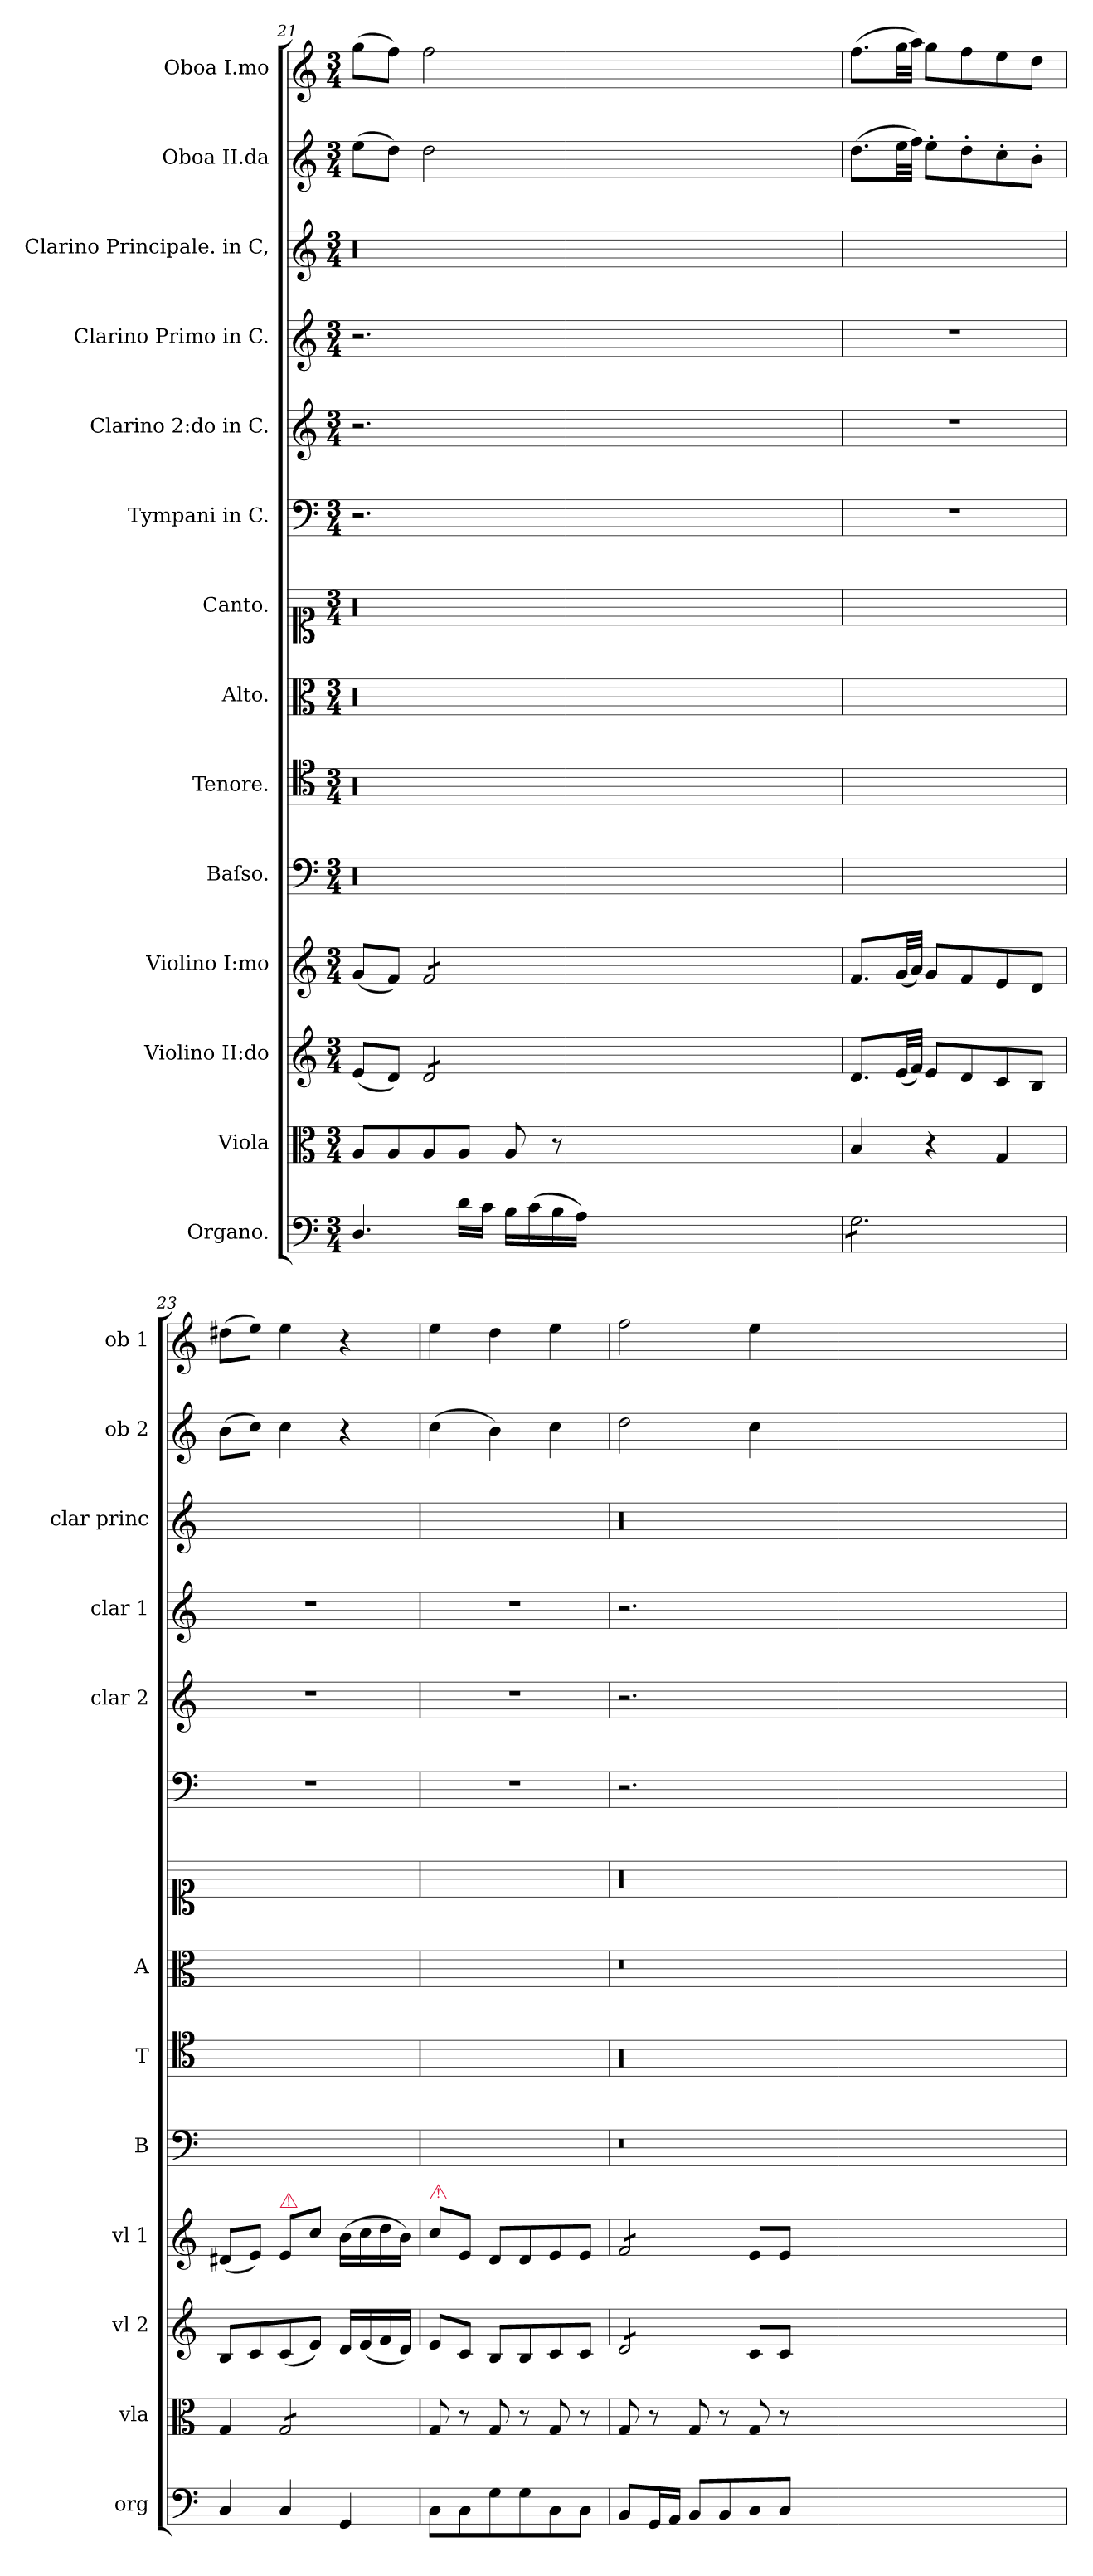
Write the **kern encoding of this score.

**kern	**kern	**kern	**kern	**kern	**kern	**kern	**kern	**kern	**kern	**kern	**kern	**kern	**kern
*part14	*part13	*part12	*part11	*part10	*part9	*part8	*part7	*part6	*part5	*part4	*part3	*part2	*part1
*staff14	*staff13	*staff12	*staff11	*staff10	*staff9	*staff8	*staff7	*staff6	*staff5	*staff4	*staff3	*staff2	*staff1
*I"Organo.	*I"Viola	*I"Violino II:do	*I"Violino I:mo	*I"Baſso.	*I"Tenore.	*I"Alto.	*I"Canto.	*I"Tympani in C.	*I"Clarino 2:do in C.	*I"Clarino Primo in C.	*I"Clarino Principale. in C,	*I"Oboa II.da	*I"Oboa I.mo
*I'org	*I'vla	*I'vl 2	*I'vl 1	*I'B	*I'T	*I'A	*	*	*I'clar 2	*I'clar 1	*I'clar princ	*I'ob 2	*I'ob 1
*clefF4	*clefC3	*clefG2	*clefG2	*clefF4	*clefC4	*clefC3	*clefC1	*clefF4	*clefG2	*clefG2	*clefG2	*clefG2	*clefG2
*k[]	*k[]	*k[]	*k[]	*k[]	*k[]	*k[]	*k[]	*k[]	*k[]	*k[]	*k[]	*k[]	*k[]
*M3/4	*M3/4	*M3/4	*M3/4	*M3/4	*M3/4	*M3/4	*M3/4	*M3/4	*M3/4	*M3/4	*M3/4	*M3/4	*M3/4
=21	=21	=21	=21	=21	=21	=21	=21	=21	=21	=21	=21	=21	=21
!	!	!	!	!LO:N:vis=00	!LO:N:vis=00	!LO:N:vis=00	!LO:N:vis=00	!	!	!	!LO:N:vis=00	!	!
4.D/	8A/L	(8e/L	(8g/L	0.r	0.r	0.r	0.r	2.r	2.r	2.r	0.r	(8ee\L	(8gg\L
.	8A/	8d/J)	8f/J)	.	.	.	.	.	.	.	.	8dd\J)	8ff\J)
*	*	*tremolo	*	*	*	*	*	*	*	*	*	*	*
*	*	*	*tremolo	*	*	*	*	*	*	*	*	*	*
.	8A/	8d/L	8f/L	.	.	.	.	.	.	.	.	2dd\	2ff\
16d\LL	8A/J	8d/	8f/	.	.	.	.	.	.	.	.	.	.
16c\JJ	.	.	.	.	.	.	.	.	.	.	.	.	.
16B\LL	8A/	8d/	8f/	.	.	.	.	.	.	.	.	.	.
(16c\	.	.	.	.	.	.	.	.	.	.	.	.	.
16B\	8r	8d/J	8f/J	.	.	.	.	.	.	.	.	.	.
*	*	*	*Xtremolo	*	*	*	*	*	*	*	*	*	*
*	*	*Xtremolo	*	*	*	*	*	*	*	*	*	*	*
16A\JJ)	.	.	.	.	.	.	.	.	.	.	.	.	.
0ryy	0ryy	0ryy	0ryy	.	.	.	.	0ryy	0ryy	0ryy	.	0ryy	0ryy
4ryy	4ryy	4ryy	4ryy	.	.	.	.	4ryy	4ryy	4ryy	.	4ryy	4ryy
=22	=22	=22	=22	=22	=22	=22	=22	=22	=22	=22	=22	=22	=22
*tremolo	*	*	*	*	*	*	*	*	*	*	*	*	*
8G\L	4B/	8.d/L	8.f/L	2.ryy	2.ryy	2.ryy	2.ryy	2.r	2.r	2.r	2.ryy	(8.dd\L	(8.ff\L
8G\	.	.	.	.	.	.	.	.	.	.	.	.	.
.	.	(32e/LL	(32g/LL	.	.	.	.	.	.	.	.	32ee\LL	32gg\LL
.	.	32f/JJJ)	32a/JJJ)	.	.	.	.	.	.	.	.	32ff\JJJ)	32aa\JJJ)
8G\	4r	8e/L	8g/L	.	.	.	.	.	.	.	.	8ee'\L	8gg\L
8G\	.	8d/	8f/	.	.	.	.	.	.	.	.	8dd'\	8ff\
8G\	4G/	8c/	8e/	.	.	.	.	.	.	.	.	8cc'\	8ee\
8G\J	.	8B/J	8d/J	.	.	.	.	.	.	.	.	8b'\J	8dd\J
*Xtremolo	*	*	*	*	*	*	*	*	*	*	*	*	*
=23	=23	=23	=23	=23	=23	=23	=23	=23	=23	=23	=23	=23	=23
4C/	4G/	8B/L	(8d#X/L	2.ryy	2.ryy	2.ryy	2.ryy	2.r	2.r	2.r	2.ryy	(8b\L	(8dd#X\L
.	.	8c/	8e/J)	.	.	.	.	.	.	.	.	8cc\J)	8ee\J)
!	!	!	!LO:TX:a:color=crimson:t=⚠	!	!	!	!	!	!	!	!	!	!
*	*tremolo	*	*	*	*	*	*	*	*	*	*	*	*
4C/	8G/L	(8c/	8e/L	.	.	.	.	.	.	.	.	4cc\	4ee\
.	8G/	8e/J)	8cc\J	.	.	.	.	.	.	.	.	.	.
4GG/	8G/	16d/LL	(16b\LL	.	.	.	.	.	.	.	.	4r	4r
.	.	(16e/	16cc\	.	.	.	.	.	.	.	.	.	.
.	8G/J	16f/	16dd\	.	.	.	.	.	.	.	.	.	.
*	*Xtremolo	*	*	*	*	*	*	*	*	*	*	*	*
.	.	16d/JJ)	16b\JJ)	.	.	.	.	.	.	.	.	.	.
=24	=24	=24	=24	=24	=24	=24	=24	=24	=24	=24	=24	=24	=24
!	!	!	!LO:TX:a:color=crimson:t=⚠	!	!	!	!	!	!	!	!	!	!
8C\L	8G/	8e/L	8cc/L	2.ryy	2.ryy	2.ryy	2.ryy	2.r	2.r	2.r	2.ryy	(4cc\	4ee\
8C\	8r	8c/J	8e/J	.	.	.	.	.	.	.	.	.	.
8G\	8G/	8B/L	8d/L	.	.	.	.	.	.	.	.	4b\)	4dd\
8G\	8r	8B/	8d/	.	.	.	.	.	.	.	.	.	.
8C\	8G/	8c/	8e/	.	.	.	.	.	.	.	.	4cc\	4ee\
8C\J	8r	8c/J	8e/J	.	.	.	.	.	.	.	.	.	.
=25	=25	=25	=25	=25	=25	=25	=25	=25	=25	=25	=25	=25	=25
!	!	!	!	!LO:N:vis=0	!LO:N:vis=00	!LO:N:vis=0	!LO:N:vis=00	!	!	!	!LO:N:vis=00	!	!
*	*	*tremolo	*	*	*	*	*	*	*	*	*	*	*
*	*	*	*tremolo	*	*	*	*	*	*	*	*	*	*
8BB/L	8G/	8d/L	8f/L	1.r	0.r	1.r	0.r	2.r	2.r	2.r	0.r	2dd\	2ff\
16GG/L	8r	8d/	8f/	.	.	.	.	.	.	.	.	.	.
16AA/JJ	.	.	.	.	.	.	.	.	.	.	.	.	.
8BB/L	8G/	8d/	8f/	.	.	.	.	.	.	.	.	.	.
8BB/	8r	8d/J	8f/J	.	.	.	.	.	.	.	.	.	.
*	*	*	*Xtremolo	*	*	*	*	*	*	*	*	*	*
*	*	*Xtremolo	*	*	*	*	*	*	*	*	*	*	*
8C/	8G/	8c/L	8e/L	.	.	.	.	.	.	.	.	4cc\	4ee\
8C/J	8r	8c/J	8e/J	.	.	.	.	.	.	.	.	.	.
0ryy	0ryy	0ryy	0ryy	.	.	.	.	0ryy	0ryy	0ryy	.	0ryy	0ryy
.	.	.	.	1.ryy	.	1.ryy	.	.	.	.	.	.	.
4ryy	4ryy	4ryy	4ryy	.	.	.	.	4ryy	4ryy	4ryy	.	4ryy	4ryy
=	=	=	=	=	=	=	=	=	=	=	=	=	=
*-	*-	*-	*-	*-	*-	*-	*-	*-	*-	*-	*-	*-	*-
